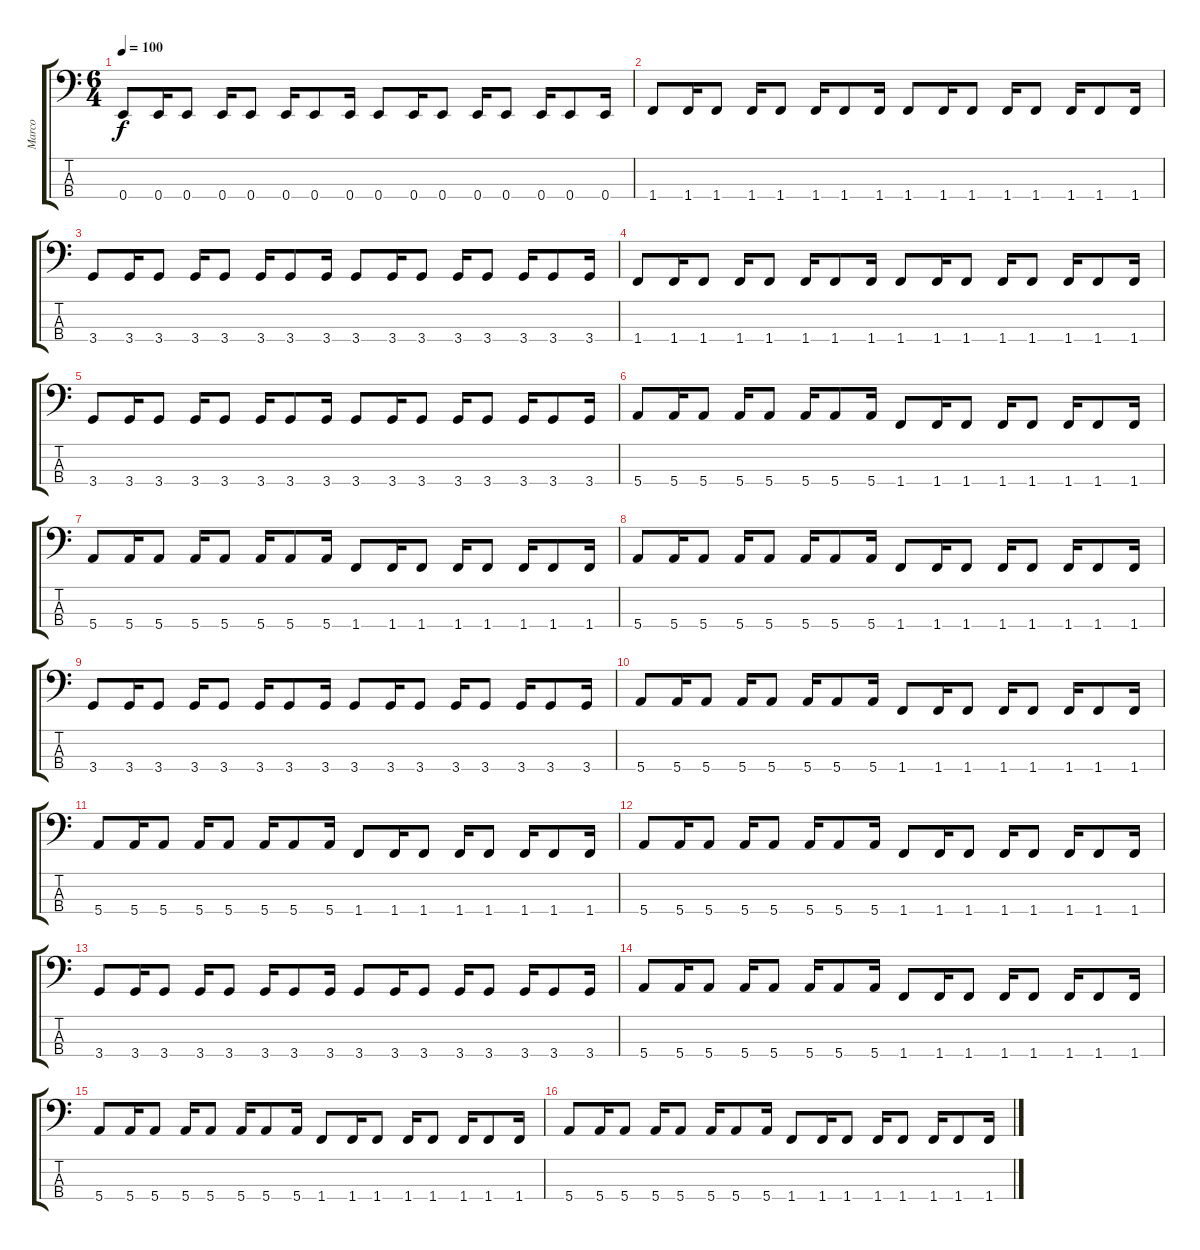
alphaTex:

\track ("Marco" "Marco") {instrument acousticbass}
\staff {score tabs}
\tuning (G2 D2 A1 E1) {hide}
\ts (6 4)
\tempo 100
\clef f4
\ks c
0.4.8{dy f} 0.4.16 0.4.8 0.4.16 0.4.8 0.4.16 0.4.8 0.4.16 0.4.8 0.4.16 0.4.8 0.4.16 0.4.8 0.4.16 0.4.8 0.4.16 |
1.4.8 1.4.16 1.4.8 1.4.16 1.4.8 1.4.16 1.4.8 1.4.16 1.4.8 1.4.16 1.4.8 1.4.16 1.4.8 1.4.16 1.4.8 1.4.16 |
3.4.8 3.4.16 3.4.8 3.4.16 3.4.8 3.4.16 3.4.8 3.4.16 3.4.8 3.4.16 3.4.8 3.4.16 3.4.8 3.4.16 3.4.8 3.4.16 |
1.4.8 1.4.16 1.4.8 1.4.16 1.4.8 1.4.16 1.4.8 1.4.16 1.4.8 1.4.16 1.4.8 1.4.16 1.4.8 1.4.16 1.4.8 1.4.16 |
3.4.8 3.4.16 3.4.8 3.4.16 3.4.8 3.4.16 3.4.8 3.4.16 3.4.8 3.4.16 3.4.8 3.4.16 3.4.8 3.4.16 3.4.8 3.4.16 |
5.4.8 5.4.16 5.4.8 5.4.16 5.4.8 5.4.16 5.4.8 5.4.16 1.4.8 1.4.16 1.4.8 1.4.16 1.4.8 1.4.16 1.4.8 1.4.16 |
5.4.8 5.4.16 5.4.8 5.4.16 5.4.8 5.4.16 5.4.8 5.4.16 1.4.8 1.4.16 1.4.8 1.4.16 1.4.8 1.4.16 1.4.8 1.4.16 |
5.4.8 5.4.16 5.4.8 5.4.16 5.4.8 5.4.16 5.4.8 5.4.16 1.4.8 1.4.16 1.4.8 1.4.16 1.4.8 1.4.16 1.4.8 1.4.16 |
3.4.8 3.4.16 3.4.8 3.4.16 3.4.8 3.4.16 3.4.8 3.4.16 3.4.8 3.4.16 3.4.8 3.4.16 3.4.8 3.4.16 3.4.8 3.4.16 |
5.4.8 5.4.16 5.4.8 5.4.16 5.4.8 5.4.16 5.4.8 5.4.16 1.4.8 1.4.16 1.4.8 1.4.16 1.4.8 1.4.16 1.4.8 1.4.16 |
5.4.8 5.4.16 5.4.8 5.4.16 5.4.8 5.4.16 5.4.8 5.4.16 1.4.8 1.4.16 1.4.8 1.4.16 1.4.8 1.4.16 1.4.8 1.4.16 |
5.4.8 5.4.16 5.4.8 5.4.16 5.4.8 5.4.16 5.4.8 5.4.16 1.4.8 1.4.16 1.4.8 1.4.16 1.4.8 1.4.16 1.4.8 1.4.16 |
3.4.8 3.4.16 3.4.8 3.4.16 3.4.8 3.4.16 3.4.8 3.4.16 3.4.8 3.4.16 3.4.8 3.4.16 3.4.8 3.4.16 3.4.8 3.4.16 |
5.4.8 5.4.16 5.4.8 5.4.16 5.4.8 5.4.16 5.4.8 5.4.16 1.4.8 1.4.16 1.4.8 1.4.16 1.4.8 1.4.16 1.4.8 1.4.16 |
5.4.8 5.4.16 5.4.8 5.4.16 5.4.8 5.4.16 5.4.8 5.4.16 1.4.8 1.4.16 1.4.8 1.4.16 1.4.8 1.4.16 1.4.8 1.4.16 |
5.4.8 5.4.16 5.4.8 5.4.16 5.4.8 5.4.16 5.4.8 5.4.16 1.4.8 1.4.16 1.4.8 1.4.16 1.4.8 1.4.16 1.4.8 1.4.16
